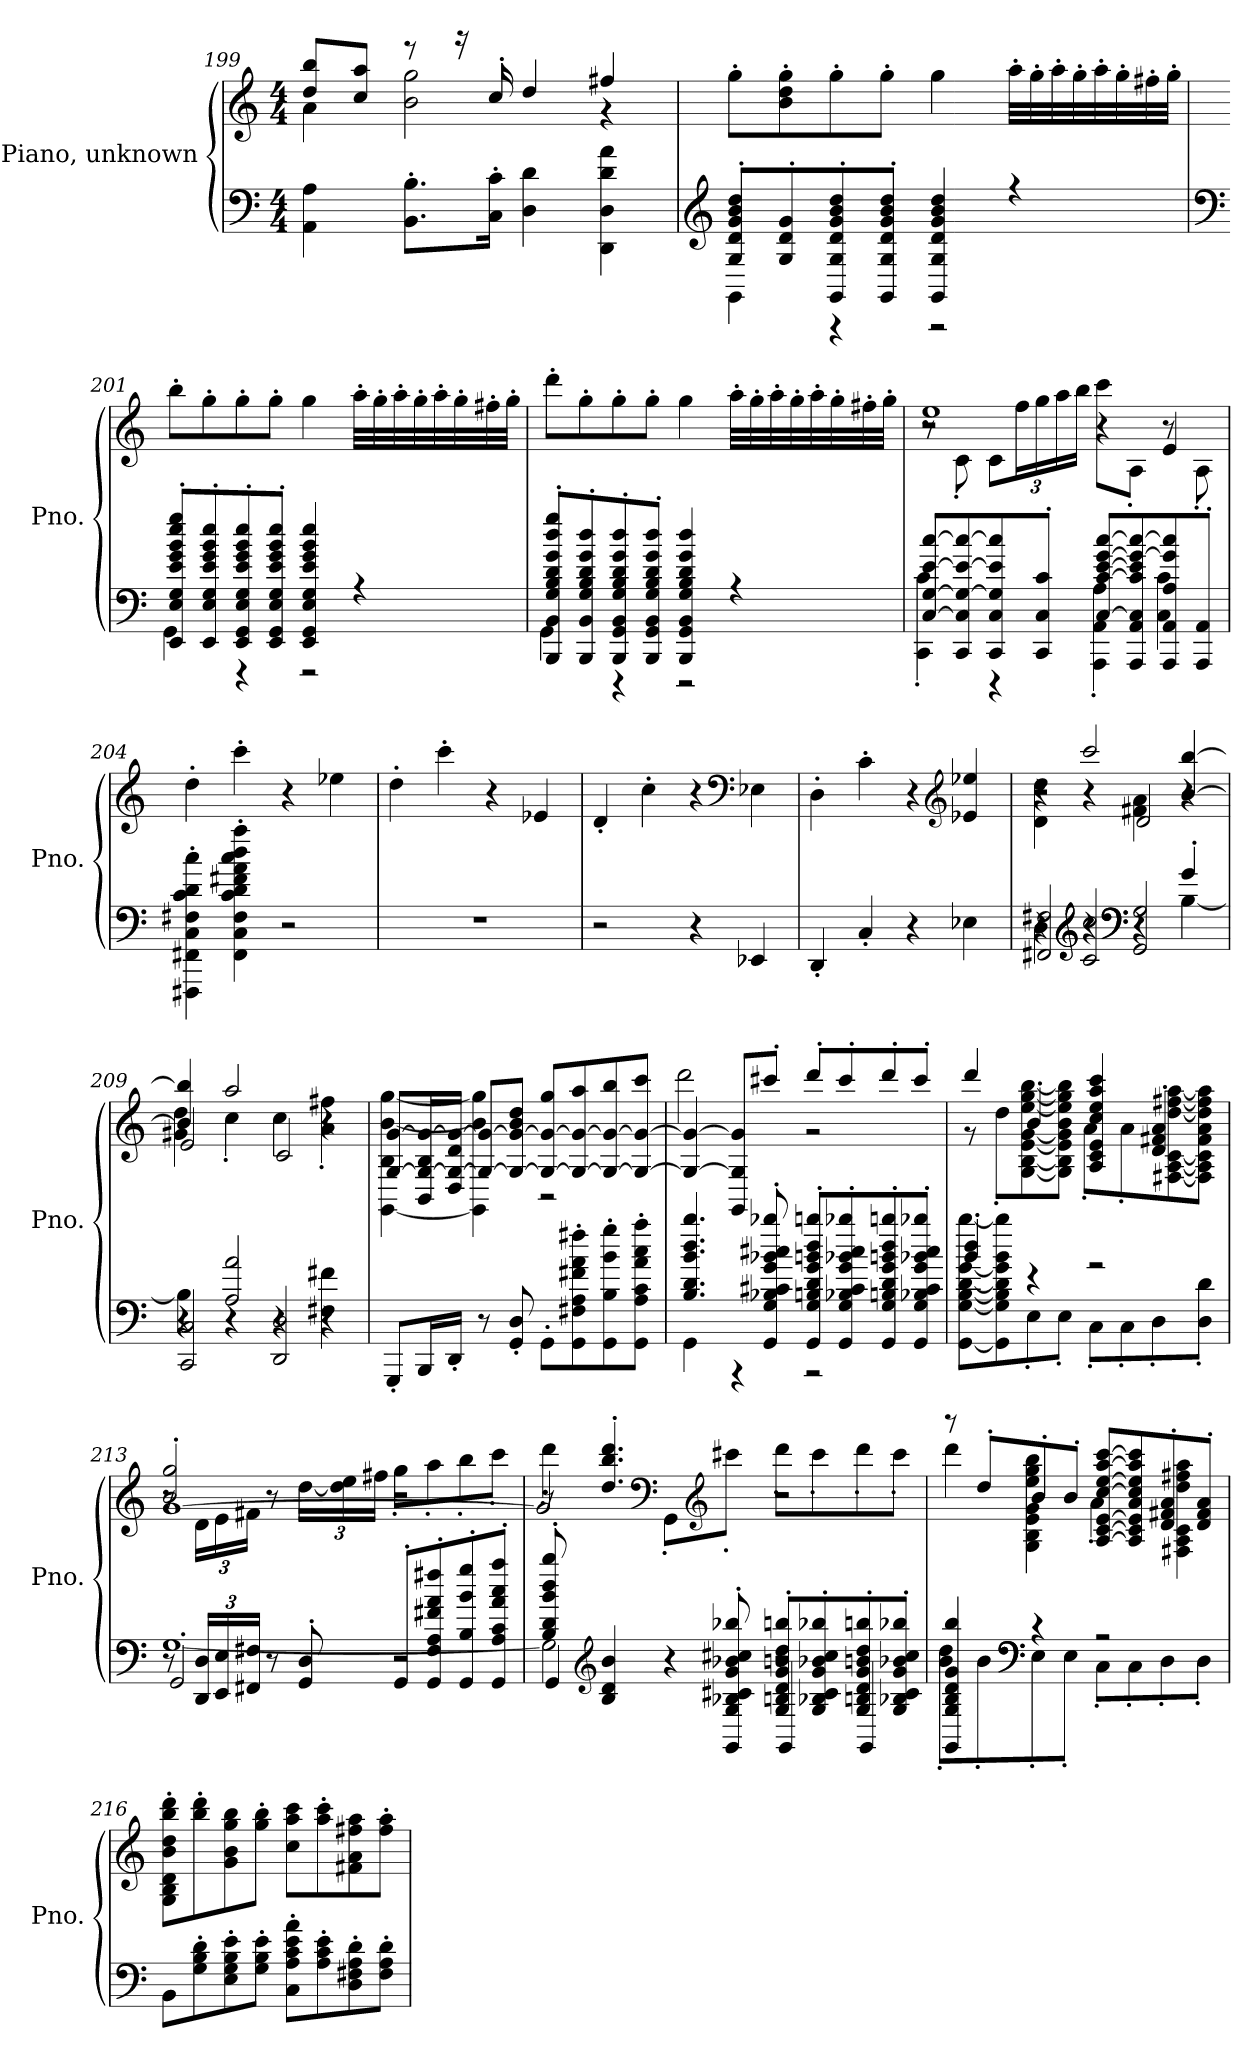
**kern	**kern
*part1	*part1
*staff2	*staff1
*I"Piano, unknown	*
*I'Pno.	*
*clefF4	*clefG2
*k[]	*k[]
*M4/4	*M4/4
=199	=199
*	*^
4AA\ 4A\	8dd/ 8bb/L	4a\
.	8cc/ 8aa/J	.
8.BB\' 8.B\'L	8r	2b\ 2gg\
.	16r	.
16C\' 16c\'Jk	16cc'/	.
4D\ 4d\	4dd/	.
4DD\ 4D\ 4d\ 4a\	4ff#X/	4r
*	*v	*v
!!LO:LB:g=z
=200	=200
*clefG2	*
*^	*
8G/' 8d/' 8g/' 8b/' 8dd/'L	4GG\	8gg'\L
8G/' 8d/' 8g/'	.	8b\' 8dd\' 8gg\'
8GG/' 8G/' 8d/' 8g/' 8b/' 8dd/'	4r	8gg'\
8GG/' 8G/' 8d/' 8g/' 8b/' 8dd/'J	.	8gg'\J
4GG/ 4G/ 4d/ 4g/ 4b/ 4dd/	2r	4gg\
4r	.	32aa'\LLL
.	.	32gg'\
.	.	32aa'\
.	.	32gg'\
.	.	32aa'\
.	.	32gg'\
.	.	32ff#X'\
.	.	32gg'\JJJ
=201	=201	=201
*clefF4	*	*
8EE/' 8E/' 8G/' 8e/' 8g/' 8b/' 8ee/' 8gg/'L	4GG\	8bb'\L
8EE/' 8E/' 8G/' 8e/' 8g/' 8b/' 8ee/'	.	8gg'\
8EE/' 8GG/' 8E/' 8G/' 8e/' 8g/' 8b/' 8ee/'	4r	8gg'\
8EE/' 8GG/' 8E/' 8G/' 8e/' 8g/' 8b/' 8ee/'J	.	8gg'\J
4EE/ 4GG/ 4E/ 4G/ 4e/ 4g/ 4b/ 4ee/	2r	4gg\
4r	.	32aa'\LLL
.	.	32gg'\
.	.	32aa'\
.	.	32gg'\
.	.	32aa'\
.	.	32gg'\
.	.	32ff#X'\
.	.	32gg'\JJJ
!!LO:LB:g=z
=202	=202	=202
8BBB/' 8BB/' 8G/' 8B/' 8d/' 8g/' 8dd/' 8gg/'L	4GG\	8ddd'\L
8BBB/' 8BB/' 8G/' 8B/' 8d/' 8g/' 8dd/'	.	8gg'\
8BBB/' 8GG/' 8BB/' 8G/' 8B/' 8d/' 8g/' 8dd/'	4r	8gg'\
8BBB/' 8GG/' 8BB/' 8G/' 8B/' 8d/' 8g/' 8dd/'J	.	8gg'\J
4BBB/ 4GG/ 4BB/ 4G/ 4B/ 4d/ 4g/ 4dd/	2r	4gg\
4r	.	32aa'\LLL
.	.	32gg'\
.	.	32aa'\
.	.	32gg'\
.	.	32aa'\
.	.	32gg'\
.	.	32ff#X'\
.	.	32gg'\JJJ
=203	=203	=203
*	*	*^
*	*	*	*^
[8C/ [8G/ [8e/ [8cc/L	4CC\' 4c\'	1ee	8r	2r
8CC/ 8C/] 8G/_ 8e/_ 8cc/_	.	.	8c'\	.
*	*	*	*Xbrackettup	*
8CC/ 8C/ 8G/] 8e/] 8cc/]	4r	.	12c\L	.
.	.	.	24ff\L	.
8CC/' 8C/' 8c/'J	.	.	24gg\	.
.	.	.	24aa\	.
.	.	.	24bb\JJ	.
[8C/ [8c/ [8e/ [8g/ [8cc/L	4AAA\' 4AA\' 4A\'	.	8ccc\L	4r
8AAA/ 8AA/ 8C/] 8c/] 8e/] 8g/_ 8cc/_	.	.	8A'\J	.
8AAA/ 8AA/ 8A/ 8g/] 8cc/]	4C\ 4c\	.	8r	4e/
8AAA/' 8AA/'J	.	.	8A'\	.
*v	*v	*	*	*
*	*v	*v	*v
=204	=204
4FFF#X\' 4FF#X\' 4C\' 4F#X\' 4c\' 4d\' 4cc\'	4dd'\
4FF#\' 4C\' 4F#\' 4c\' 4d\' 4f#X\' 4a\' 4cc\' 4dd\' 4aa\'	4ccc'\
2r	4r
.	4ee-X\
=205	=205
1r	4dd'\
.	4ccc'\
.	4r
.	4e-X/
!!LO:PB:g=z
=206	=206
2r	4d'/
.	4cc'\
4r	4r
*	*clefF4
4EE-X/	4E-X\
=207	=207
4DD'/	4D'\
4C'/	4c'\
4r	4r
*	*clefG2
4E-X\	4e-X/ 4ee-X/
=208	=208
*^	*^
*	*^	*	*^
4r	4D\	2FF#X/ 2F#X/	4r	4d\ 4dd\	2r
*clefG2	*	*	*	*	*
2c/ 2cc/	4r	.	2ccc/	4r	.
*clefF4	*	*	*	*	*
.	4r	2GG/ 2G/	.	4f#X\ 4a\	2d/
4g'/	[4B\	.	[4b/ [4bb/	4r	.
=209	=209	=209	=209	=209	=209
4r	4B\]	2CC/ 2C/	4b/] 4bb/]	4g#X\ 4dd\	2e/
2A/ 2a/	4r	.	2aa/	4cc'\	.
.	4r	2DD/ 2D/	.	4cc\	2c/
4r	4F#X\ 4f#X\	.	4r	4a\' 4ff#X\'	.
*v	*v	*v	*	*	*
*	*	*v	*v
!!LO:LB:g=z
=210	=210	=210
8GGG'/L	[8G/ [8g/L	[4GG\ 4B\ [4b\ [4gg\
16BBB/L	16BB/ 16G/_ 16B/ 16g/_L	.
16DD'/JJ	16D/ 16G/_ 16d/ 16g/_JJ	.
8r	8G/_ 8g/_L	4GG\] 4b\] 4gg\]
8GG/' 8D/'	8G/_ 8g/_ 8b/ 8dd/J	.
8GG'\L	8G/_ 8g/_ 8gg/L	2r
8GG\' 8F#X\' 8A\' 8f#X\' 8a\' 8ff#X\'	8G/_ 8g/_ 8aa/	.
8GG\' 8B\' 8b\' 8gg\'	8G/_ 8g/_ 8bb/	.
8GG\' 8A\' 8c\' 8a\' 8cc\' 8aa\'J	8G/_ 8g/_ 8ccc/J	.
=211	=211	=211
*^	*	*
4.B/ 4.d/ 4.b/ 4.dd/ 4.bb/	4GG\	4G/_ 4g/_	2ddd\
.	4r	8GG/ 8G/] 8g/]L	.
8GG/' 8G/' 8B-X/' 8c#X/' 8g/' 8b-X/' 8cc#X/' 8bb-X/'	.	8ccc#X'/J	.
8GG/' 8G/' 8Bn/' 8d/' 8g/' 8bn/' 8dd/' 8bbn/'L	2r	8ddd'/L	2r
8GG/' 8G/' 8B-X/' 8c#/' 8g/' 8b-X/' 8cc#/' 8bb-X/'	.	8ccc#'/	.
8GG/' 8G/' 8Bn/' 8d/' 8g/' 8bn/' 8dd/' 8bbn/'	.	8ddd'/	.
8GG/' 8G/' 8B-X/' 8c#/' 8g/' 8b-X/' 8cc#/' 8bb-X/'J	.	8ccc#'/J	.
=212	=212	=212	=212
4b/' 4dd/'	[8GG\ [8G\ [8B\ [8d\ [8g\ [8bb\L	4ddd/	8r
.	8GG\] 8G\] 8B\] 8d\] 8g\] 8b\ 8bb\]	.	8dd'\L
4r	8E'\	4b'/	[8G\ [8B\ [8e\ [8g\ [8ee\ [8gg\ [8bb\
.	8E'\J	.	8G\] 8B\] 8e\] 8g\] 8b\ 8ee\] 8gg\] 8bb\]J
2r	8C'\L	4A/ 4c/ 4e/ 4cc/ 4ee/ 4aa/ 4ccc/	8a'\L
.	8C'\	.	8a'\
.	8D'\	4d/' 4f#X/' 4a/'	[8F#X\ [8A\ [8c\ [8dd\ [8ff#X\ [8aa\
.	8D\' 8d\'J	.	8F#\] 8A\] 8c\] 8f#\ 8a\ 8dd\] 8ff#\] 8aa\]J
!!LO:LB:g=z
=213	=213	=213	=213
*	*^	*	*^
8r	[1G	2GG'/	2b/' 2gg/'	8r	[1g
*Xbrackettup	*	*	*	*	*
24DD/ 24D/LL	.	.	.	24d\LL	.
24EE/ 24E/	.	.	.	24e\	.
24FF#X/ 24F#X/JJ	.	.	.	24f#X\JJ	.
8r	.	.	.	8r	.
8GG/' 8D/'	.	.	.	[24dd\LL	.
.	.	.	.	24dd\] 24ee\	.
.	.	.	.	24ff#X\JJ	.
8GG'/L	.	2r	2r	8gg'\L	.
8GG/' 8F#/' 8A/' 8f#X/' 8a/' 8ff#X/'	.	.	.	8aa'\	.
8GG/' 8B/' 8b/' 8gg/'	.	.	.	8bb'\	.
8GG/' 8A/' 8c/' 8a/' 8cc/' 8aa/'J	.	.	.	8ccc'\J	.
=214	=214	=214	=214	=214	=214
8B/' 8d/' 8b/' 8dd/' 8bb/'	2G\]	4GG/	8r	4ddd'\	2g/]
*clefG2	*	*	*	*	*
4B/ 4d/ 4b/	.	.	4.dd/' 4.bb/' 4.ddd/'	.	.
*	*	*	*clefF4	*	*
.	.	4r	.	8GG'\L	.
*	*	*	*clefG2	*	*
8GG/' 8G/' 8B-X/' 8c#X/' 8g/' 8b-X/' 8cc#X/' 8bb-X/'	.	.	.	8ccc#X'\J	.
8G/' 8Bn/' 8d/' 8g/' 8bn/' 8dd/' 8bbn/'L	2r	4GG/	2r	8ddd'\L	2r
8G/' 8B-X/' 8c#/' 8g/' 8b-X/' 8cc#/' 8bb-X/'	.	.	.	8ccc#'\	.
8G/' 8Bn/' 8d/' 8g/' 8bn/' 8dd/' 8bbn/'	.	4GG/	.	8ddd'\	.
8G/' 8B-X/' 8c#/' 8g/' 8b-X/' 8cc#/' 8bb-X/'J	.	.	.	8ccc#'\J	.
*	*v	*v	*	*	*
*	*	*	*v	*v
!!LO:LB:g=z
=215	=215	=215	=215
4GG/ 4G/ 4B/ 4d/ 4g/ 4bb/	8b\' 8dd\'L	8r	4ddd\
.	8b'\	8dd'/L	.
*clefF4	*	*	*
4r	8E'\	8b'/	4G\ 4B\ 4e\ 4g\ 4ee\ 4gg\ 4bb\
.	8E'\J	8b'/J	.
2r	8C'\L	[8A/ [8c/ [8e/ [8cc/ [8ee/ [8aa/ [8ccc/L	4a'\
.	8C'\	8A/] 8c/] 8e/] 8a/ 8cc/] 8ee/] 8aa/] 8ccc/]	.
.	8D'\	8d/' 8f#X/' 8a/'	4F#X\ 4A\ 4c\ 4dd\ 4ff#X\ 4aa\
.	8D'\J	8d/' 8f#/' 8a/'J	.
*v	*v	*	*
*	*v	*v
=216	=216
8BB\L	8G\' 8B\' 8d\' 8b\' 8dd\' 8bb\' 8ddd\'L
8G\' 8B\' 8d\'	8bb\' 8ddd\'
8E\' 8G\' 8B\' 8e\'	8g\ 8b\ 8gg\ 8bb\
8G\' 8B\' 8e\'J	8gg\' 8bb\'J
8C\' 8A\' 8c\' 8e\' 8a\'L	8cc\ 8aa\ 8ccc\L
8A\' 8c\' 8e\'	8aa\' 8ccc\'
8D\' 8F#X\' 8A\' 8d\'	8f#X\ 8a\ 8ff#X\ 8aa\
8F#\' 8A\' 8d\'J	8ff#\' 8aa\'J
=	=
*-	*-
